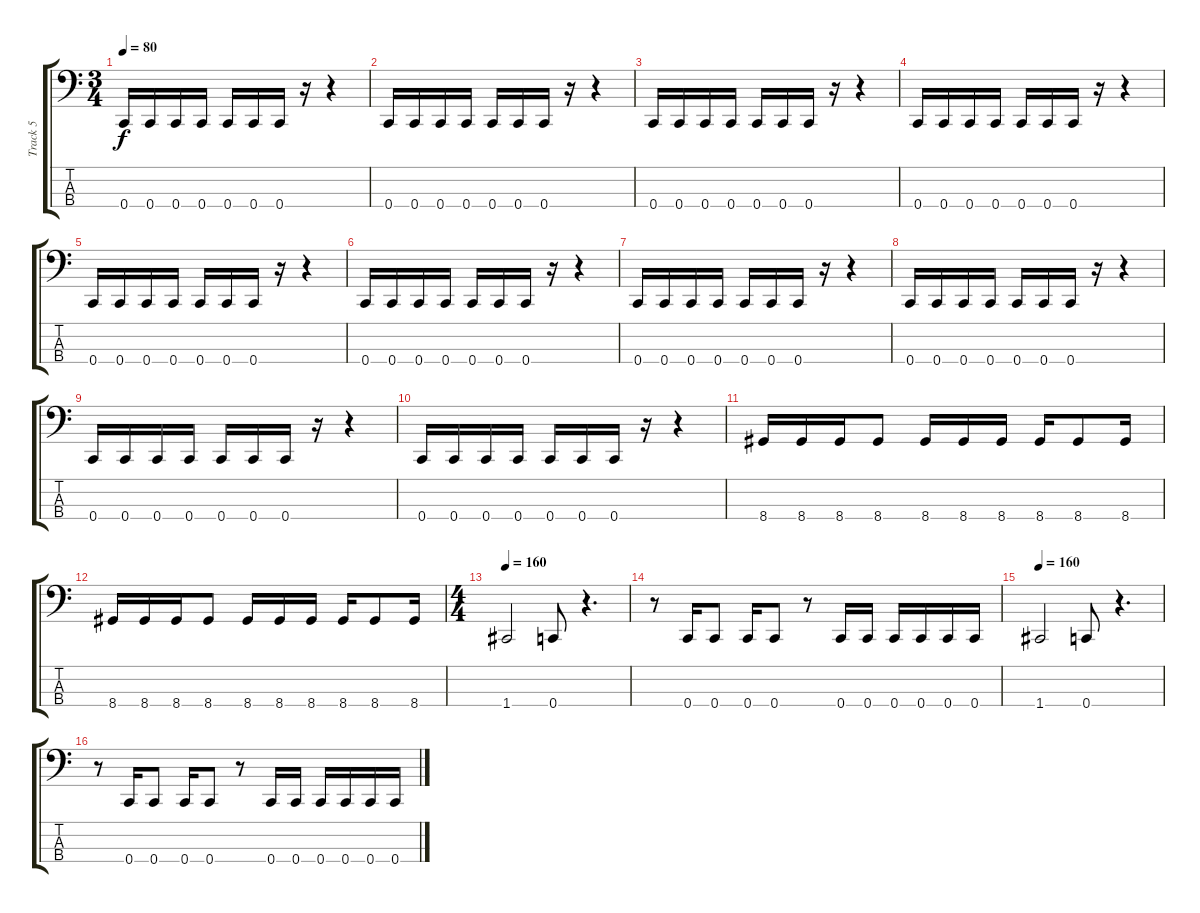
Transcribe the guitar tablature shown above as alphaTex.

\track ("Track 5" "Track 5") {instrument electricbasspick}
\staff {score tabs}
\tuning (F2 C2 G1 C1) {hide}
\ts (3 4)
\tempo 80
\clef f4
\ks c
0.4.16{dy f} 0.4.16 0.4.16 0.4.16 0.4.16 0.4.16 0.4.16 r.16 r.4 |
0.4.16 0.4.16 0.4.16 0.4.16 0.4.16 0.4.16 0.4.16 r.16 r.4 |
0.4.16 0.4.16 0.4.16 0.4.16 0.4.16 0.4.16 0.4.16 r.16 r.4 |
0.4.16 0.4.16 0.4.16 0.4.16 0.4.16 0.4.16 0.4.16 r.16 r.4 |
0.4.16 0.4.16 0.4.16 0.4.16 0.4.16 0.4.16 0.4.16 r.16 r.4 |
0.4.16 0.4.16 0.4.16 0.4.16 0.4.16 0.4.16 0.4.16 r.16 r.4 |
0.4.16 0.4.16 0.4.16 0.4.16 0.4.16 0.4.16 0.4.16 r.16 r.4 |
0.4.16 0.4.16 0.4.16 0.4.16 0.4.16 0.4.16 0.4.16 r.16 r.4 |
0.4.16 0.4.16 0.4.16 0.4.16 0.4.16 0.4.16 0.4.16 r.16 r.4 |
0.4.16 0.4.16 0.4.16 0.4.16 0.4.16 0.4.16 0.4.16 r.16 r.4 |
8.4.16 8.4.16 8.4.16 8.4.8 8.4.16 8.4.16 8.4.16 8.4.16 8.4.8 8.4.16 |
8.4.16 8.4.16 8.4.16 8.4.8 8.4.16 8.4.16 8.4.16 8.4.16 8.4.8 8.4.16 |
\ts (4 4)
\tempo 160
1.4.2 0.4.8 r.4{d} |
r.8 0.4.16 0.4.8 0.4.16 0.4.8 r.8 0.4.16 0.4.16 0.4.16 0.4.16 0.4.16 0.4.16 |
\tempo 160
1.4.2 0.4.8 r.4{d} |
r.8 0.4.16 0.4.8 0.4.16 0.4.8 r.8 0.4.16 0.4.16 0.4.16 0.4.16 0.4.16 0.4.16
